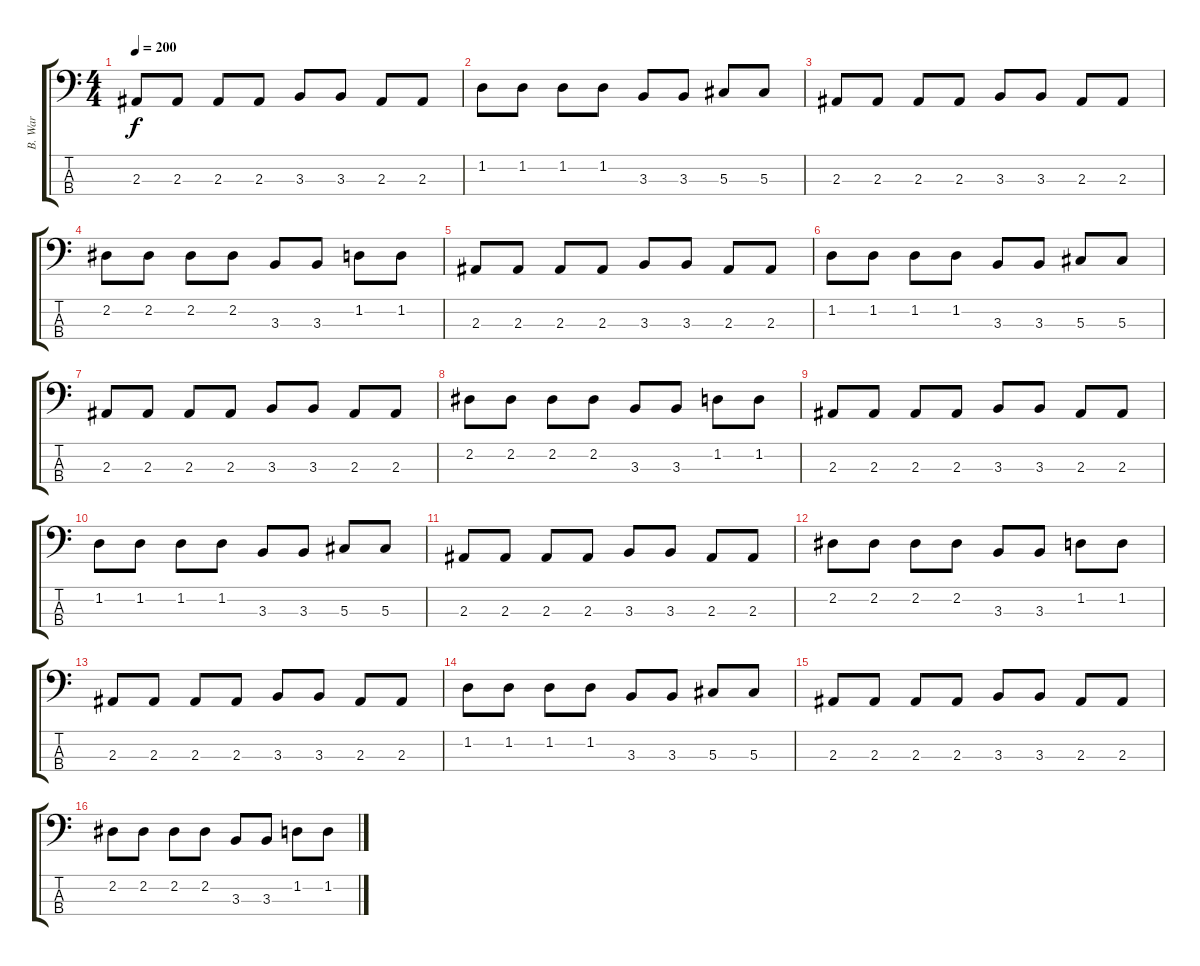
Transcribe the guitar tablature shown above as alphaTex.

\track ("B. War" "B. War") {instrument electricbassfinger}
\staff {score tabs}
\tuning (Gb2 Db2 Ab1 Eb1) {hide}
\ts (4 4)
\tempo 200
\clef f4
\ks c
2.3.8{dy f instrument electricbassfinger} 2.3.8 2.3.8 2.3.8 3.3.8 3.3.8 2.3.8 2.3.8 |
1.2.8 1.2.8 1.2.8 1.2.8 3.3.8 3.3.8 5.3.8 5.3.8 |
2.3.8 2.3.8 2.3.8 2.3.8 3.3.8 3.3.8 2.3.8 2.3.8 |
2.2.8 2.2.8 2.2.8 2.2.8 3.3.8 3.3.8 1.2.8 1.2.8 |
2.3.8 2.3.8 2.3.8 2.3.8 3.3.8 3.3.8 2.3.8 2.3.8 |
1.2.8 1.2.8 1.2.8 1.2.8 3.3.8 3.3.8 5.3.8 5.3.8 |
2.3.8 2.3.8 2.3.8 2.3.8 3.3.8 3.3.8 2.3.8 2.3.8 |
2.2.8 2.2.8 2.2.8 2.2.8 3.3.8 3.3.8 1.2.8 1.2.8 |
2.3.8 2.3.8 2.3.8 2.3.8 3.3.8 3.3.8 2.3.8 2.3.8 |
1.2.8 1.2.8 1.2.8 1.2.8 3.3.8 3.3.8 5.3.8 5.3.8 |
2.3.8 2.3.8 2.3.8 2.3.8 3.3.8 3.3.8 2.3.8 2.3.8 |
2.2.8 2.2.8 2.2.8 2.2.8 3.3.8 3.3.8 1.2.8 1.2.8 |
2.3.8 2.3.8 2.3.8 2.3.8 3.3.8 3.3.8 2.3.8 2.3.8 |
1.2.8 1.2.8 1.2.8 1.2.8 3.3.8 3.3.8 5.3.8 5.3.8 |
2.3.8 2.3.8 2.3.8 2.3.8 3.3.8 3.3.8 2.3.8 2.3.8 |
2.2.8 2.2.8 2.2.8 2.2.8 3.3.8 3.3.8 1.2.8 1.2.8
